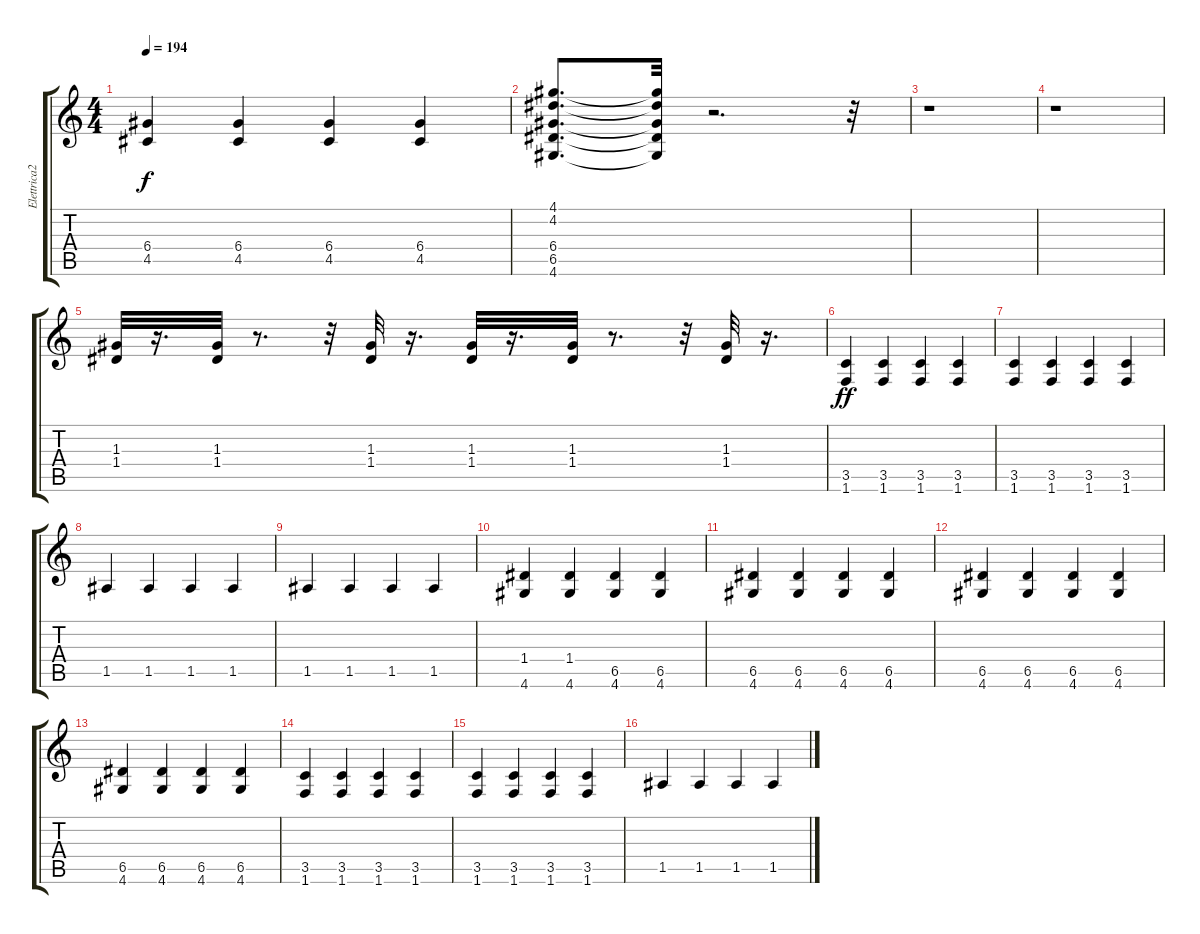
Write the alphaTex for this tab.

\track ("Elettrica2(Ka)" "Elettrica2") {instrument distortionguitar}
\staff {score tabs}
\tuning (E4 B3 G3 D3 A2 E2) {hide}
\ts (4 4)
\tempo 194
\clef g2
\ks c
(6.4 4.5).4{dy f} (6.4 4.5).4 (6.4 4.5).4 (6.4 4.5).4 |
(4.1 4.2 6.4 6.5 4.6).8{d} (4.1{t} 4.2{t} 6.4{t} 6.5{t} 4.6{t}).32 r.2{d} r.32 |
r.1 |
r.1 |
(1.3 1.4).32 r.16{d} (1.3 1.4).32 r.8{d} r.32 (1.3 1.4).32 r.16{d} (1.3 1.4).32 r.16{d} (1.3 1.4).32 r.8{d} r.32 (1.3 1.4).32 r.16{d} |
(3.5 1.6).4{dy ff} (3.5 1.6).4 (3.5 1.6).4 (3.5 1.6).4 |
(3.5 1.6).4 (3.5 1.6).4 (3.5 1.6).4 (3.5 1.6).4 |
1.5.4 1.5.4 1.5.4 1.5.4 |
1.5.4 1.5.4 1.5.4 1.5.4 |
(1.4 4.6).4 (1.4 4.6).4 (6.5 4.6).4 (6.5 4.6).4 |
(6.5 4.6).4 (6.5 4.6).4 (6.5 4.6).4 (6.5 4.6).4 |
(6.5 4.6).4 (6.5 4.6).4 (6.5 4.6).4 (6.5 4.6).4 |
(6.5 4.6).4 (6.5 4.6).4 (6.5 4.6).4 (6.5 4.6).4 |
(3.5 1.6).4 (3.5 1.6).4 (3.5 1.6).4 (3.5 1.6).4 |
(3.5 1.6).4 (3.5 1.6).4 (3.5 1.6).4 (3.5 1.6).4 |
1.5.4 1.5.4 1.5.4 1.5.4
